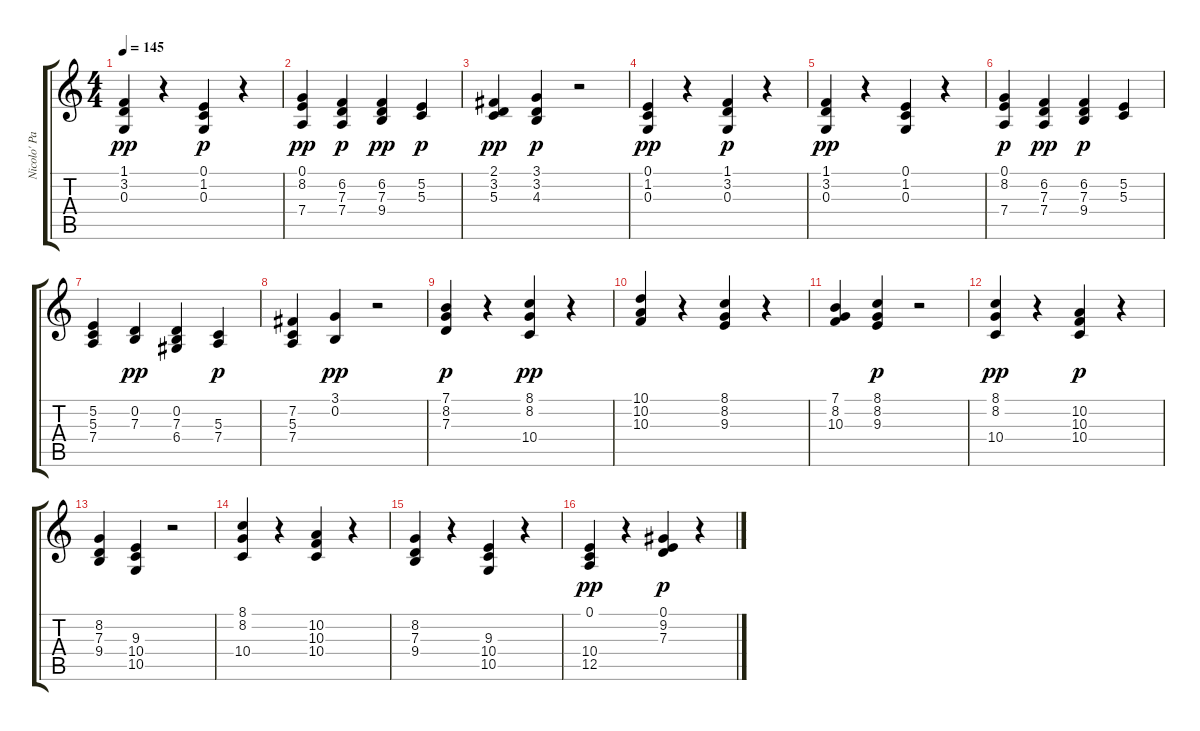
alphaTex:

\track ("Nicolo' Paganini" "Nicolo' Pa") {instrument acousticgrandpiano}
\staff {score tabs}
\tuning (E4 B3 G3 D3 A2 E2) {hide}
\ts (4 4)
\tempo 145
\clef g2
\ks c
(1.1 3.2 0.3).4{dy pp} r.4 (0.1 1.2 0.3).4{dy p} r.4 |
(0.1 8.2 7.4).4{dy pp} (6.2 7.3 7.4).4{dy p} (6.2 7.3 9.4).4{dy pp} (5.2 5.3).4{dy p} |
(2.1 3.2 5.3).4{dy pp} (3.1 3.2 4.3).4{dy p} r.2 |
(0.1 1.2 0.3).4{dy pp} r.4 (1.1 3.2 0.3).4{dy p} r.4 |
(1.1 3.2 0.3).4{dy pp} r.4 (0.1 1.2 0.3).4 r.4 |
(0.1 8.2 7.4).4{dy p} (6.2 7.3 7.4).4{dy pp} (6.2 7.3 9.4).4{dy p} (5.2 5.3).4 |
(5.2 5.3 7.4).4 (0.2 7.3).4{dy pp} (0.2 7.3 6.4).4 (5.3 7.4).4{dy p} |
(7.2 5.3 7.4).4 (3.1 0.2).4{dy pp} r.2 |
(7.1 8.2 7.3).4{dy p} r.4 (8.1 8.2 10.4).4{dy pp} r.4 |
(10.1 10.2 10.3).4 r.4 (8.1 8.2 9.3).4 r.4 |
(7.1 8.2 10.3).4 (8.1 8.2 9.3).4{dy p} r.2 |
(8.1 8.2 10.4).4{dy pp} r.4 (10.2 10.3 10.4).4{dy p} r.4 |
(8.2 7.3 9.4).4 (9.3 10.4 10.5).4 r.2 |
(8.1 8.2 10.4).4 r.4 (10.2 10.3 10.4).4 r.4 |
(8.2 7.3 9.4).4 r.4 (9.3 10.4 10.5).4 r.4 |
(0.1 10.4 12.5).4{dy pp} r.4 (0.1 9.2 7.3).4{dy p} r.4
